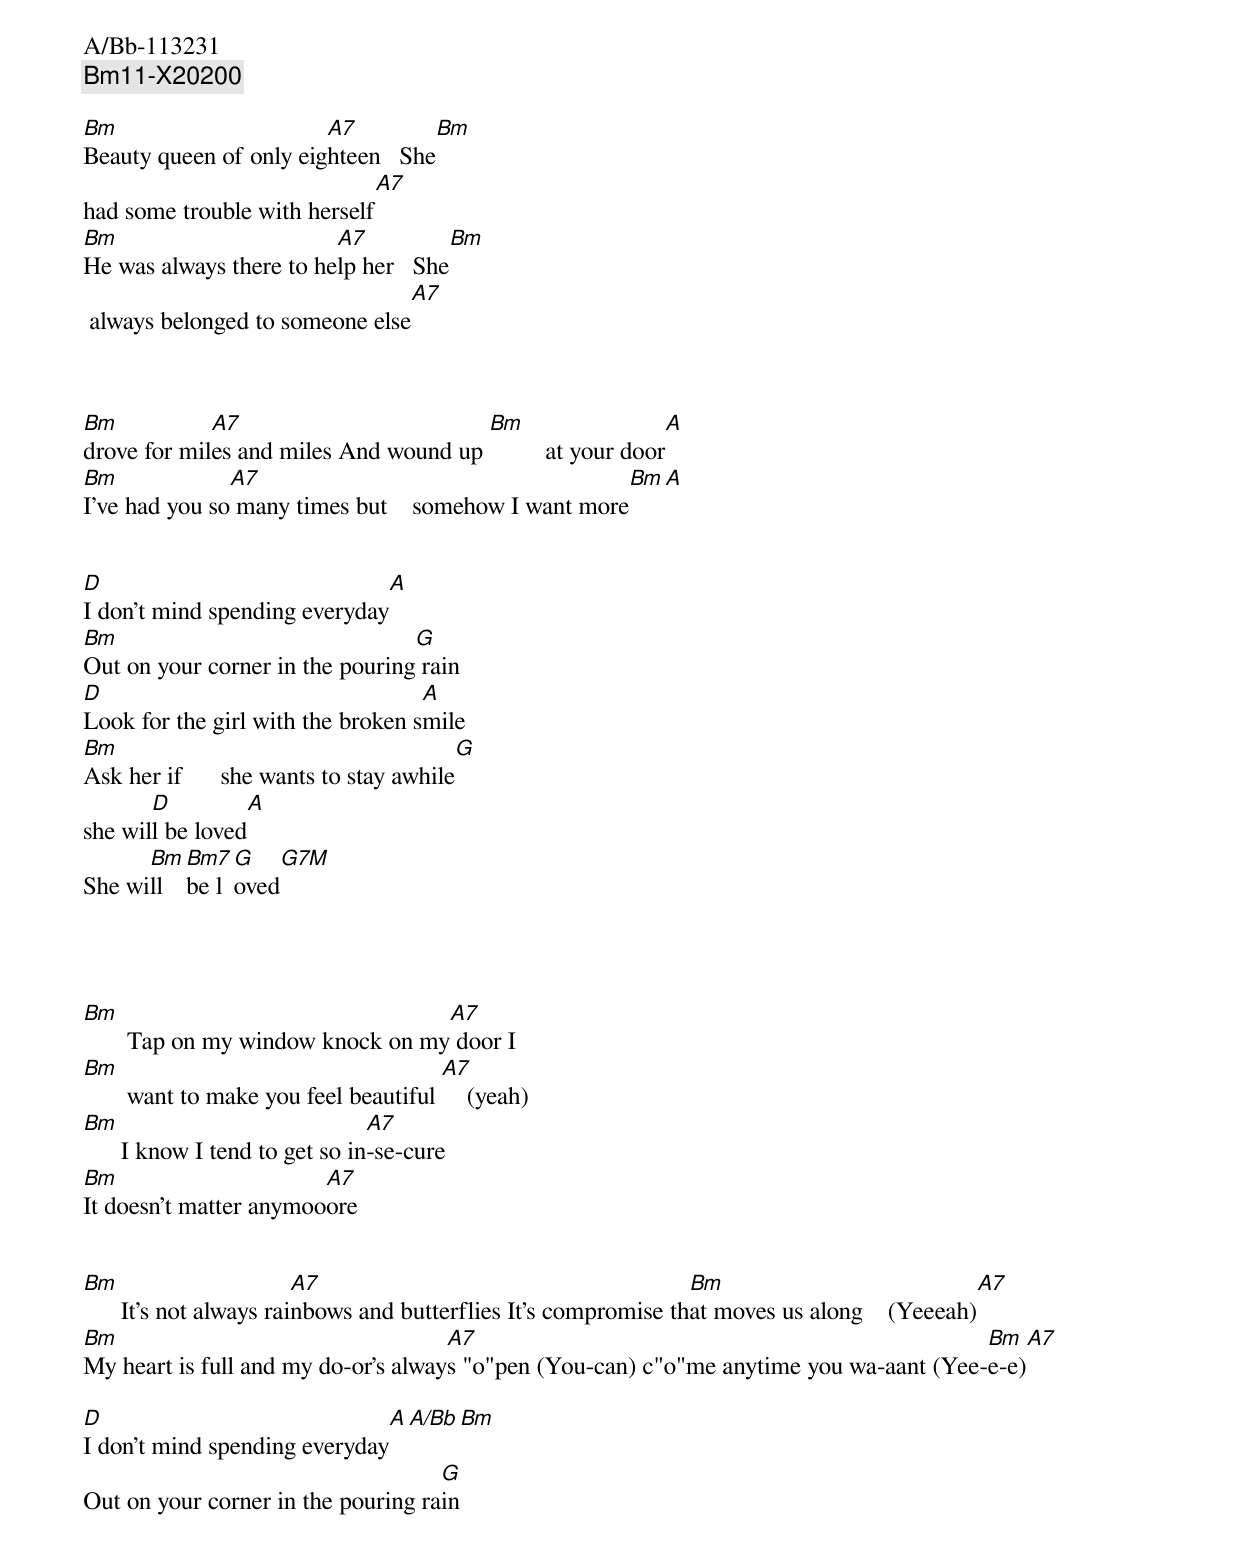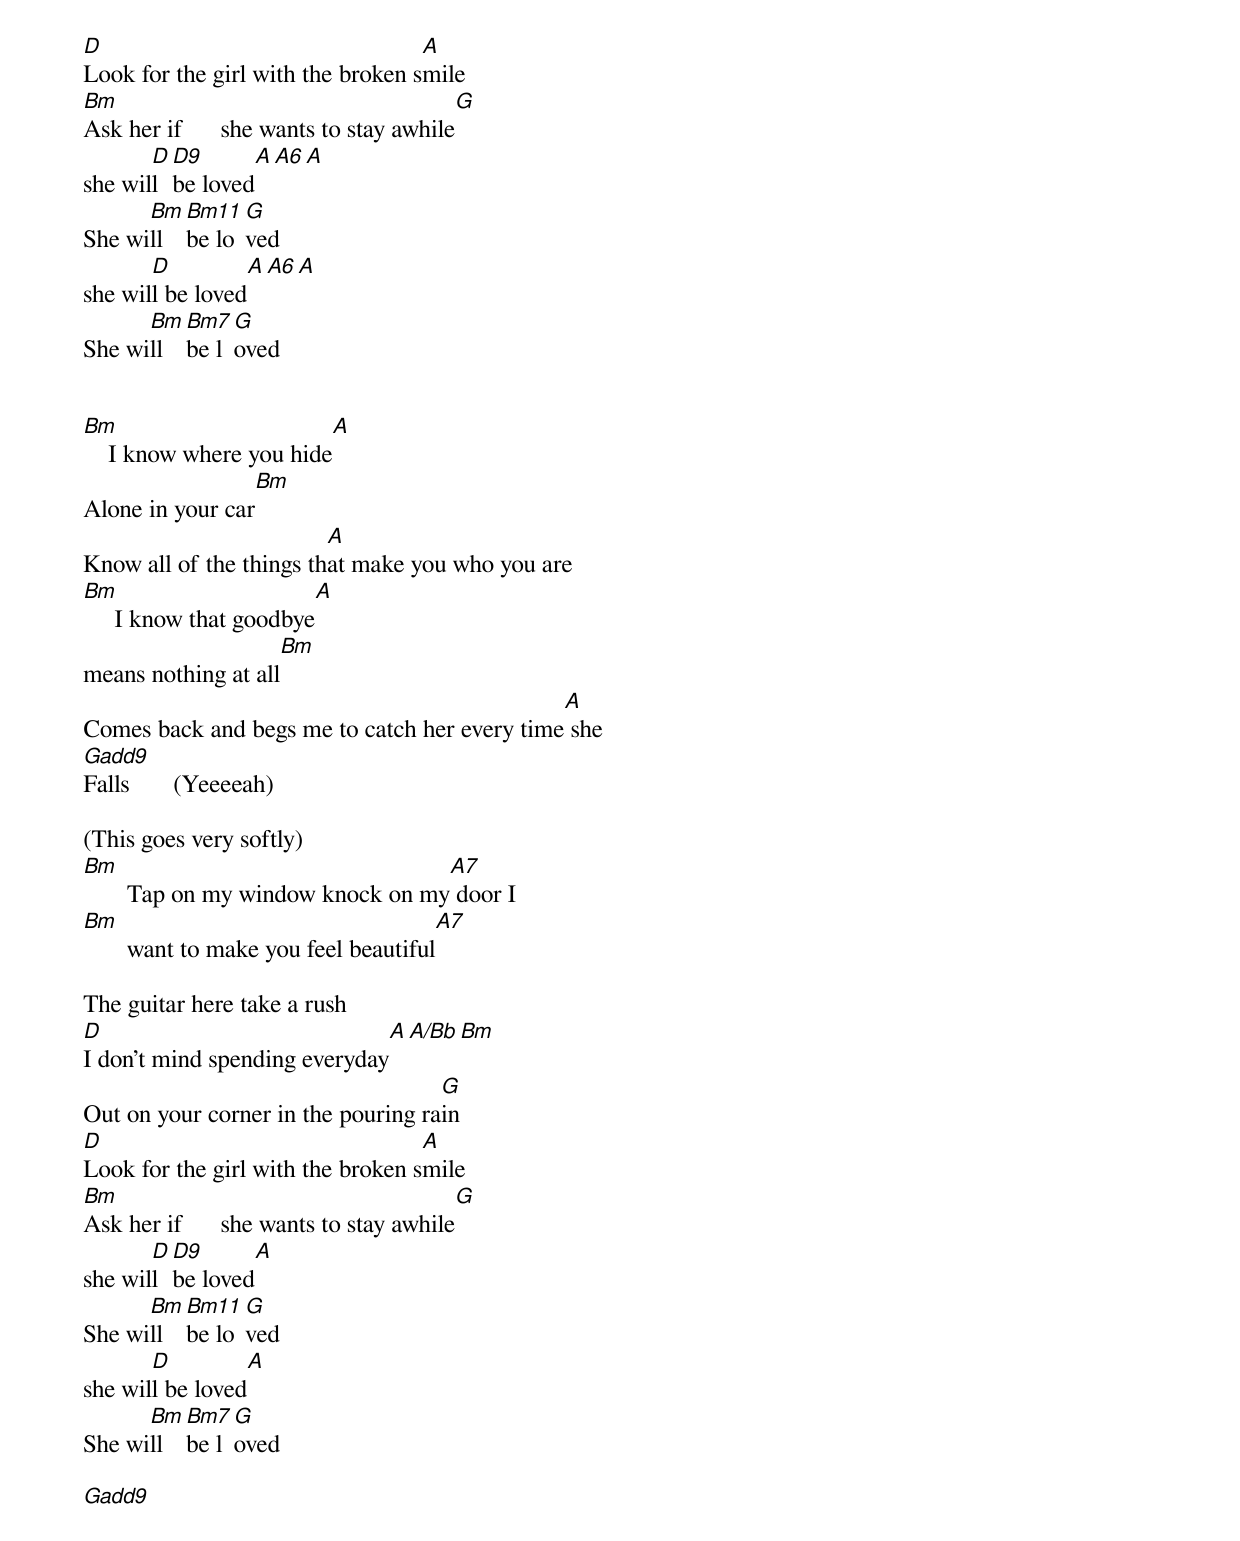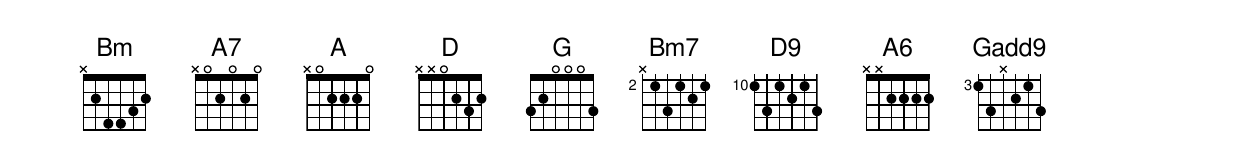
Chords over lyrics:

Bm-  X2443X
Bm7- XX4435
A6-  X02222
A7-  X02020
G7m- 1100XX
A/Bb-113231
D9-  000212
Bm11-X20200

Bm                      A7                   Bm
Beauty queen of only eighteen   She
                                A7
had some trouble with herself
Bm                       A7                     Bm
He was always there to help her   She
                                 A7
 always belonged to someone else



Bm           A7                        Bm                                          A
drove for miles and miles And wound up          at your door
Bm             A7                                    Bm                    A
I've had you so many times but    somehow I want more


D                             A
I don't mind spending everyday
Bm                               G
Out on your corner in the pouring rain
D                                  A
Look for the girl with the broken smile
Bm                                      G
Ask her if      she wants to stay awhile
       D           A
she will be loved
      Bm Bm7 G            G7M
She will be loved




Bm                                 A7
       Tap on my window knock on my door I
Bm                                     A7
       want to make you feel beautiful     (yeah)
Bm                              A7
      I know I tend to get so in-se-cure
Bm                      A7
It doesn't matter anymooore


Bm                       A7                                      Bm                                           A7
      It's not always rainbows and butterflies It's compromise that moves us along    (Yeeeah)
Bm                                   A7                                                 Bm                              A7
My heart is full and my do-or's always "o"pen (You-can) c"o"me anytime you wa-aant (Yee-e-e)

D                             A             A/Bb Bm
I don't mind spending everyday
                                    G
Out on your corner in the pouring rain
D                                  A
Look for the girl with the broken smile
Bm                                      G
Ask her if      she wants to stay awhile
       D D9        A A6 A
she will be loved
      Bm Bm11 G
She will be loved
       D           A A6 A
she will be loved
      Bm Bm7 G
She will be loved


Bm                            A
    I know where you hide
                      Bm
Alone in your car
                         A
Know all of the things that make you who you are
Bm                           A
     I know that goodbye
                           Bm
means nothing at all
                                              A
Comes back and begs me to catch her every time she
Gadd9
Falls       (Yeeeeah)

(This goes very softly)
Bm                                 A7
       Tap on my window knock on my door I
Bm                                     A7
       want to make you feel beautiful

The guitar here take a rush
D                             A             A/Bb Bm
I don't mind spending everyday
                                    G
Out on your corner in the pouring rain
D                                  A
Look for the girl with the broken smile
Bm                                      G
Ask her if      she wants to stay awhile
       D D9        A
she will be loved
      Bm Bm11 G
She will be loved
       D           A
she will be loved
      Bm Bm7 G
She will be loved

Gadd9
